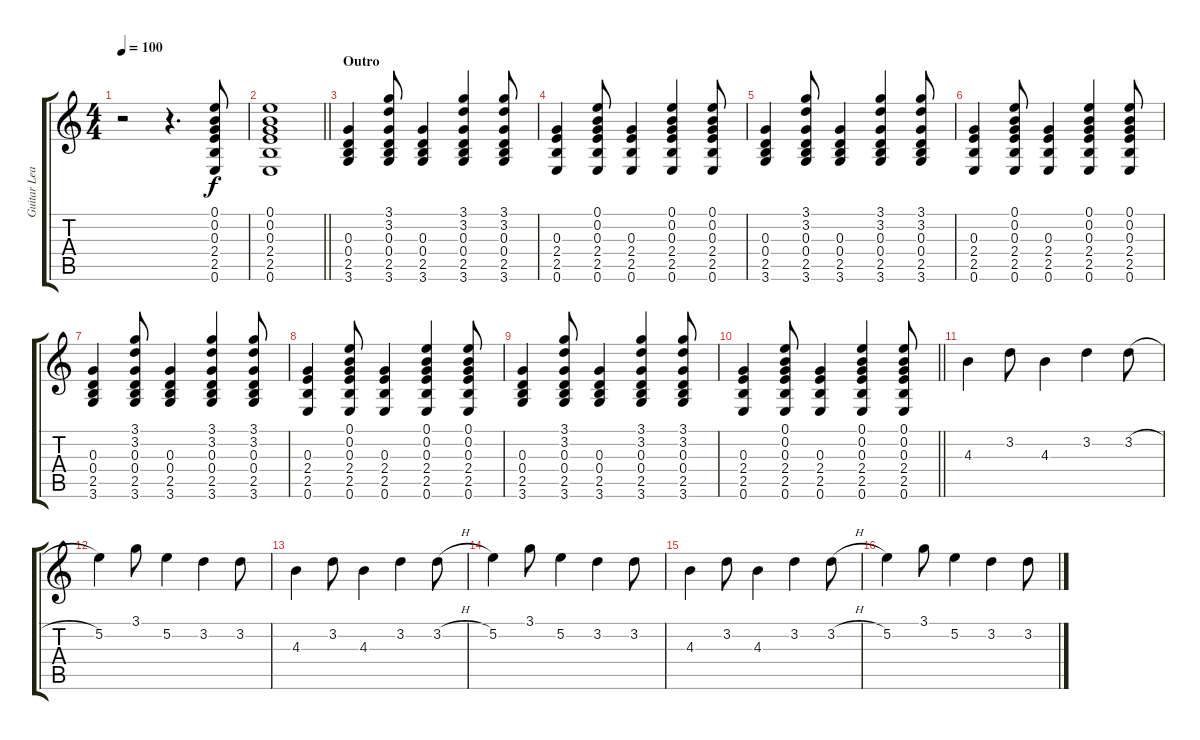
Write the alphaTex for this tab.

\track ("Guitar Lead (Abe)" "Guitar Lea") {instrument distortionguitar}
\staff {score tabs}
\tuning (E4 B3 G3 D3 A2 E2) {hide}
\ts (4 4)
\tempo 100
\clef g2
\ks c
r.2{dy f volume 5} r.4{d} (0.1{t} 0.2{t} 0.3{t} 2.4{t} 2.5{t} 0.6{t}).8{volume 0} |
\barLineRight lightlight
(0.1 0.2 0.3 2.4 2.5 0.6).1{volume 13} |
\section ("" "Outro")
(0.3 0.4 2.5 3.6).4 (3.1 3.2 0.3 0.4 2.5 3.6).8 (0.3 0.4 2.5 3.6).4 (3.1 3.2 0.3 0.4 2.5 3.6).4 (3.1 3.2 0.3 0.4 2.5 3.6).8 |
(0.3 2.4 2.5 0.6).4 (0.1 0.2 0.3 2.4 2.5 0.6).8 (0.3 2.4 2.5 0.6).4 (0.1 0.2 0.3 2.4 2.5 0.6).4 (0.1 0.2 0.3 2.4 2.5 0.6).8 |
(0.3 0.4 2.5 3.6).4 (3.1 3.2 0.3 0.4 2.5 3.6).8 (0.3 0.4 2.5 3.6).4 (3.1 3.2 0.3 0.4 2.5 3.6).4 (3.1 3.2 0.3 0.4 2.5 3.6).8 |
(0.3 2.4 2.5 0.6).4 (0.1 0.2 0.3 2.4 2.5 0.6).8 (0.3 2.4 2.5 0.6).4 (0.1 0.2 0.3 2.4 2.5 0.6).4 (0.1 0.2 0.3 2.4 2.5 0.6).8 |
(0.3 0.4 2.5 3.6).4 (3.1 3.2 0.3 0.4 2.5 3.6).8 (0.3 0.4 2.5 3.6).4 (3.1 3.2 0.3 0.4 2.5 3.6).4 (3.1 3.2 0.3 0.4 2.5 3.6).8 |
(0.3 2.4 2.5 0.6).4 (0.1 0.2 0.3 2.4 2.5 0.6).8 (0.3 2.4 2.5 0.6).4 (0.1 0.2 0.3 2.4 2.5 0.6).4 (0.1 0.2 0.3 2.4 2.5 0.6).8 |
(0.3 0.4 2.5 3.6).4 (3.1 3.2 0.3 0.4 2.5 3.6).8 (0.3 0.4 2.5 3.6).4 (3.1 3.2 0.3 0.4 2.5 3.6).4 (3.1 3.2 0.3 0.4 2.5 3.6).8 |
\barLineRight lightlight
(0.3 2.4 2.5 0.6).4 (0.1 0.2 0.3 2.4 2.5 0.6).8 (0.3 2.4 2.5 0.6).4 (0.1 0.2 0.3 2.4 2.5 0.6).4 (0.1 0.2 0.3 2.4 2.5 0.6).8 |
4.3.4 3.2.8 4.3.4 3.2.4 3.2{h}.8 |
5.2.4 3.1.8 5.2.4 3.2.4 3.2.8 |
4.3.4 3.2.8 4.3.4 3.2.4 3.2{h}.8 |
5.2.4 3.1.8 5.2.4 3.2.4 3.2.8 |
4.3.4 3.2.8 4.3.4 3.2.4 3.2{h}.8 |
5.2.4 3.1.8 5.2.4 3.2.4 3.2.8
